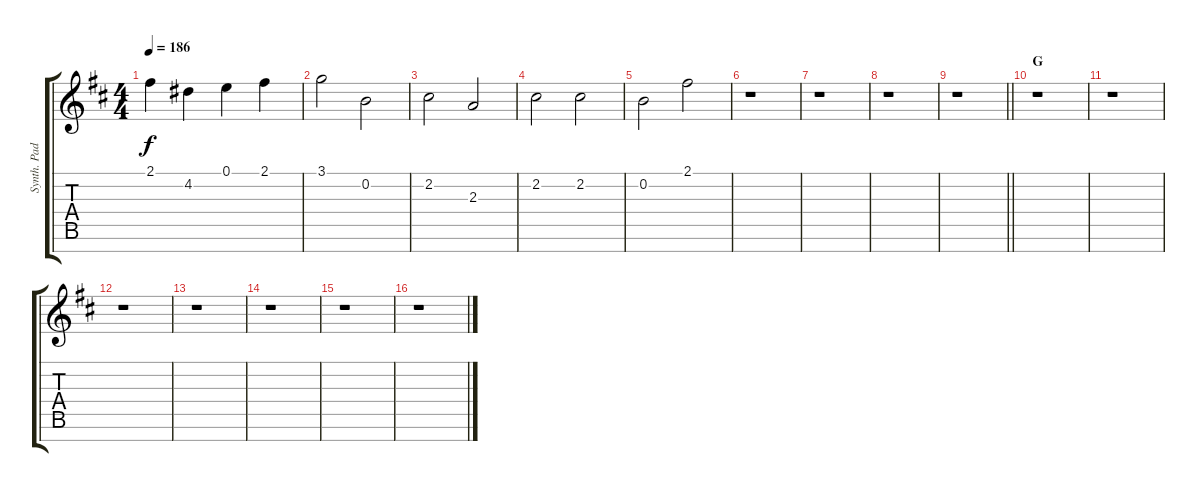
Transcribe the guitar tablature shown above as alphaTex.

\track ("Synth. Pad" "Synth. Pad") {instrument fx5brightness}
\staff {score tabs}
\tuning (E5 B4 G4 D4 A3 E3 B2) {hide}
\ts (4 4)
\tempo 186
\clef g2
\ks d
2.1.4{dy f} 4.2.4 0.1.4 2.1.4 |
3.1.2 0.2.2 |
2.2.2 2.3.2 |
2.2.2 2.2.2 |
0.2.2 2.1.2 |
r.1 |
r.1 |
r.1 |
\barLineRight lightlight
r.1 |
\section ("" "G")
r.1 |
r.1 |
r.1 |
r.1 |
r.1 |
r.1 |
r.1
